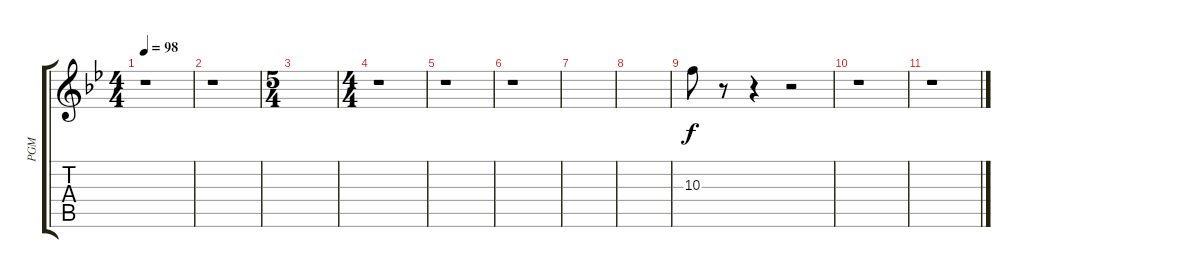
\track ("PGM" "PGM") {instrument distortionguitar}
\staff {score tabs}
\tuning (E4 B3 G3 D3 A2 E2) {hide}
\ts (4 4)
\tempo 98
\clef g2
\ks bb
r.1{dy f} |
r.1 |
\ts (5 4)
|
\ts (4 4)
r.1 |
r.1 |
r.1 |
|
|
10.3.8 r.8 r.4 r.2 |
r.1 |
r.1
